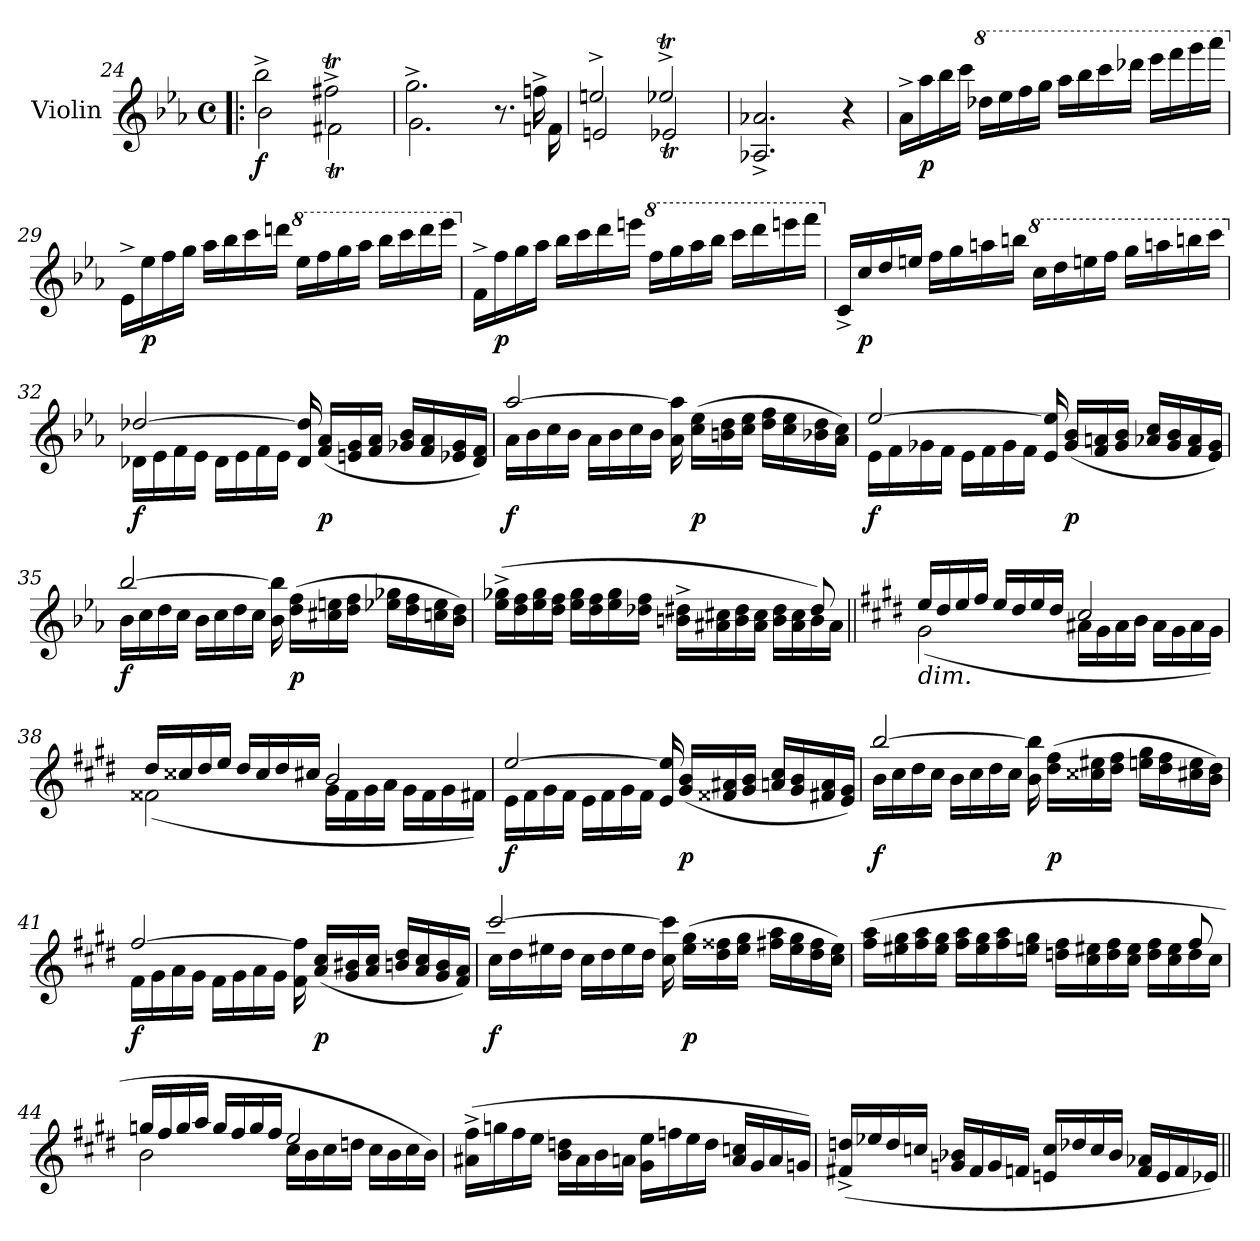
**kern	**dynam
*part1	*part1
*staff1	*staff1
*I"Violin	*
*I'Vln.	*
*clefG2	*
*k[b-e-a-]	*
*M4/4	*
*met(c)	*
=24!|:	=24!|:
*^	*
!	!	!LO:DY:b
2bb-^\	2b-\	f
2ff#Xt^\	2f#Xt\	.
=25	=25	=25
2.gg^\	2.g\	.
8.r	8.ryy	.
16ffn^\	16fn\	.
=26	=26	=26
2een^/	2en/	.
2ee-XT^/	2e-XT/	.
*v	*v	*
=27	=27
2.A-X/^ 2.a-X/^	.
4r	.
=28	=28
16a-^\LL	.
!	!LO:DY:b
16aa-\	p
16bb-\	.
16ccc\JJ	.
*8va	*
16ddd-X\LL	.
16eee-\	.
16fff\	.
16ggg\JJ	.
16aaa-\LL	.
16bbb-\	.
16cccc\	.
16dddd-X\JJ	.
16eeee-\LL	.
16ffff\	.
16gggg\	.
16aaaa-\JJ	.
!!LO:LB:g=z
=29	=29
*X8va	*
16e-^\LL	.
!	!LO:DY:b
16ee-\	p
16ff\	.
16gg\JJ	.
16aa-\LL	.
16bb-\	.
16ccc\	.
16dddn\JJ	.
*8va	*
16eee-\LL	.
16fff\	.
16ggg\	.
16aaa-\JJ	.
16bbb-\LL	.
16cccc\	.
16dddd\	.
16eeee-\JJ	.
=30	=30
*X8va	*
16f^\LL	.
!	!LO:DY:b
16ff\	p
16gg\	.
16aa-\JJ	.
16bb-\LL	.
16ccc\	.
16ddd\	.
16eeen\JJ	.
*8va	*
16fff\LL	.
16ggg\	.
16aaa-\	.
16bbb-\JJ	.
16cccc\LL	.
16dddd\	.
16eeeen\	.
16ffff\JJ	.
=31	=31
*X8va	*
16c^/LL	.
!	!LO:DY:b
16cc/	p
16dd/	.
16een/JJ	.
16ff\LL	.
16gg\	.
16aan\	.
16bbn\JJ	.
*8va	*
16ccc\LL	.
16ddd\	.
16eeen\	.
16fff\JJ	.
16ggg\LL	.
16aaan\	.
16bbbn\	.
16cccc\JJ	.
!!LO:LB:g=z
=32	=32
*X8va	*
*^	*
!	!	!LO:DY:b
[2dd-X/	16d-X\LL	f
.	16e-\	.
.	16f\	.
.	16e-\JJ	.
.	16d-\LL	.
.	16e-\	.
.	16f\	.
.	16e-\JJ	.
16d-/ 16dd-/]	2ryy	.
!	!	!LO:DY:b
(<16f/ 16a-/LL	.	p
16en/ 16g/	.	.
16f/ 16a-/JJ	.	.
16g-X/ 16b-/LL	.	.
16f/ 16a-/	.	.
16e-X/ 16g-/	.	.
16d-/ 16f/JJ)	.	.
=33	=33	=33
!	!	!LO:DY:b
[2aa-/	16a-\LL	f
.	16b-\	.
.	16cc\	.
.	16b-\JJ	.
.	16a-\LL	.
.	16b-\	.
.	16cc\	.
.	16b-\JJ	.
16a-\ 16aa-\]	2ryy	.
!	!	!LO:DY:b
(>16cc\ 16ee-\LL	.	p
16bn\ 16dd\	.	.
16cc\ 16ee-\JJ	.	.
16dd\ 16ff\LL	.	.
16cc\ 16ee-\	.	.
16b-X\ 16dd\	.	.
16a-\ 16cc\JJ)	.	.
=34	=34	=34
!	!	!LO:DY:b
[2ee-/	16e-\LL	f
.	16f\	.
.	16g-X\	.
.	16f\JJ	.
.	16e-\LL	.
.	16f\	.
.	16g-\	.
.	16f\JJ	.
16e-/ 16ee-/]	2ryy	.
!	!	!LO:DY:b
(<16g-/ 16b-/LL	.	p
16f/ 16an/	.	.
16g-/ 16b-/JJ	.	.
16a-X/ 16cc/LL	.	.
16g-/ 16b-/	.	.
16f/ 16a-/	.	.
16e-/ 16g-/JJ)	.	.
!!LO:PB:g=z	!!
=35	=35	=35
!	!	!LO:DY:b
[2bb-/	16b-\LL	f
.	16cc\	.
.	16dd\	.
.	16cc\JJ	.
.	16b-\LL	.
.	16cc\	.
.	16dd\	.
.	16cc\JJ	.
16b-\ 16bb-\]	2ryy	.
!	!	!LO:DY:b
(>16dd\ 16ff\LL	.	p
16cc#X\ 16een\	.	.
16dd\ 16ff\JJ	.	.
16ee-X\ 16gg-X\LL	.	.
16dd\ 16ff\	.	.
16ccn\ 16ee-\	.	.
16b-\ 16dd\JJ)	.	.
=36	=36	=36
(>16ee-\^ 16gg-X\^LL	2ryy	.
16dd\ 16ff\	.	.
16ee-\ 16gg-\	.	.
16dd\ 16ff\JJ	.	.
16ee-\ 16gg-\LL	.	.
16dd\ 16ff\	.	.
16ee-\ 16gg-\	.	.
16dd-X\ 16ff\JJ	.	.
16bn\^ 16dd#X\^LL	4ryy	.
16a#X\ 16cc#X\	.	.
16b\ 16dd#\	.	.
16a#\ 16cc#\JJ	.	.
8ryy	16b\ 16dd#\LL	.
.	16a#\ 16cc#\	.
8dd#/)	16b\	.
.	16a#\JJ	.
!!LO:LB:g=z	!!
=37||	=37||	=37||
*k[f#c#g#d#]	*	*
!LO:TX:b:i:t=dim.	!	!
16ee/LL	(<2g#\	.
16dd#/	.	.
16ee/	.	.
16ff#/JJ	.	.
16ee/LL	.	.
16dd#/	.	.
16ee/	.	.
16dd#/JJ	.	.
2cc#/	16a#X\LL	.
.	16g#\	.
.	16a#\	.
.	16b\JJ	.
.	16a#\LL	.
.	16g#\	.
.	16a#\	.
.	16g#\JJ)	.
=38	=38	=38
16dd#/LL	(<2f##X\	.
16cc##X/	.	.
16dd#/	.	.
16ee/JJ	.	.
16dd#/LL	.	.
16cc##/	.	.
16dd#/	.	.
16cc#X/JJ	.	.
2b/	16g#\LL	.
.	16f##\	.
.	16g#\	.
.	16a\JJ	.
.	16g#\LL	.
.	16f##\	.
.	16g#\	.
.	16f#X\JJ)	.
=39	=39	=39
!	!	!LO:DY:b
[2ee/	16e\LL	f
.	16f#\	.
.	16g#\	.
.	16f#\JJ	.
.	16e\LL	.
.	16f#\	.
.	16g#\	.
.	16f#\JJ	.
16e/ 16ee/]	2ryy	.
!	!	!LO:DY:b
(<16g#/ 16b/LL	.	p
16f##X/ 16a#X/	.	.
16g#/ 16b/JJ	.	.
16an/ 16cc#/LL	.	.
16g#/ 16b/	.	.
16f#X/ 16a/	.	.
16e/ 16g#/JJ)	.	.
!!LO:LB:g=z	!!
=40	=40	=40
!	!	!LO:DY:b
[2bb/	16b\LL	f
.	16cc#\	.
.	16dd#\	.
.	16cc#\JJ	.
.	16b\LL	.
.	16cc#\	.
.	16dd#\	.
.	16cc#\JJ	.
16b\ 16bb\]	2ryy	.
!	!	!LO:DY:b
(>16dd#\ 16ff#\LL	.	p
16cc##X\ 16ee#X\	.	.
16dd#\ 16ff#\JJ	.	.
16een\ 16gg#\LL	.	.
16dd#\ 16ff#\	.	.
16cc#X\ 16ee\	.	.
16b\ 16dd#\JJ)	.	.
=41	=41	=41
!	!	!LO:DY:b
[2ff#/	16f#\LL	f
.	16g#\	.
.	16a\	.
.	16g#\JJ	.
.	16f#\LL	.
.	16g#\	.
.	16a\	.
.	16g#\JJ	.
16f#\ 16ff#\]	2ryy	.
!	!	!LO:DY:b
(<16a/ 16cc#/LL	.	p
16g#/ 16b#X/	.	.
16a/ 16cc#/JJ	.	.
16bn/ 16dd#/LL	.	.
16a/ 16cc#/	.	.
16g#/ 16b/	.	.
16f#/ 16a/JJ)	.	.
=42	=42	=42
!	!	!LO:DY:b
[2ccc#/	16cc#\LL	f
.	16dd#\	.
.	16ee#X\	.
.	16dd#\JJ	.
.	16cc#\LL	.
.	16dd#\	.
.	16ee#\	.
.	16dd#\JJ	.
16cc#\ 16ccc#\]	2ryy	.
!	!	!LO:DY:b
(>16ee#\ 16gg#\LL	.	p
16dd#\ 16ff##X\	.	.
16ee#\ 16gg#\JJ	.	.
16ff#X\ 16aa\LL	.	.
16ee#\ 16gg#\	.	.
16dd#\ 16ff#\	.	.
16cc#\ 16ee#\JJ)	.	.
!!LO:LB:g=z	!!
=43	=43	=43
2ryy	(<16ff#\ 16aa\LL	.
.	16ee#X\ 16gg#\	.
.	16ff#\ 16aa\	.
.	16ee#\ 16gg#\JJ	.
.	16ff#\ 16aa\LL	.
.	16ee#\ 16gg#\	.
.	16ff#\ 16aa\	.
.	16een\ 16gg#\JJ	.
4ryy	16ddn\ 16ff#\LL	.
.	16cc#\ 16ee#X\	.
.	16dd\ 16ff#\	.
.	16cc#\ 16ee#\JJ	.
8ryy	16dd\ 16ff#\LL	.
.	16cc#\ 16ee#\	.
(8ff#/	16dd\	.
.	16cc#\JJ	.
=44	=44	=44
16ggn/LL	2b\	.
16ff#/	.	.
16gg/	.	.
16aa/JJ	.	.
16gg/LL	.	.
16ff#/	.	.
16gg/	.	.
16ff#/JJ	.	.
2ee/	16cc#\LL	.
.	16b\	.
.	16cc#\	.
.	16ddn\JJ	.
.	16cc#\LL	.
.	16b\	.
.	16cc#\	.
.	16b\JJ)	.
*v	*v	*
=45	=45
(>16a#X\^ 16ff#\^LL	.
16ggn\	.
16ff#\	.
16ee\JJ	.
16b\ 16ddn\LL	.
16a#\	.
16b\	.
16an\JJ	.
16g#\ 16ee\LL	.
16ffn\	.
16ee\	.
16dd\JJ	.
16a/ 16ccn/LL	.
16g#/	.
16a/	.
16gn/JJ)	.
!!LO:LB:g=z
=46	=46
(<16f#X/^ 16ddn/^LL	.
16ee-X/	.
16dd/	.
16ccn/JJ	.
16gn/ 16b-X/LL	.
16f#/	.
16g/	.
16fn/JJ	.
16en/ 16cc/LL	.
16dd-X/	.
16cc/	.
16b-/JJ	.
16f/ 16a-X/LL	.
16e/	.
16f/	.
16e-X/JJ)	.
=||	=||
*-	*-
